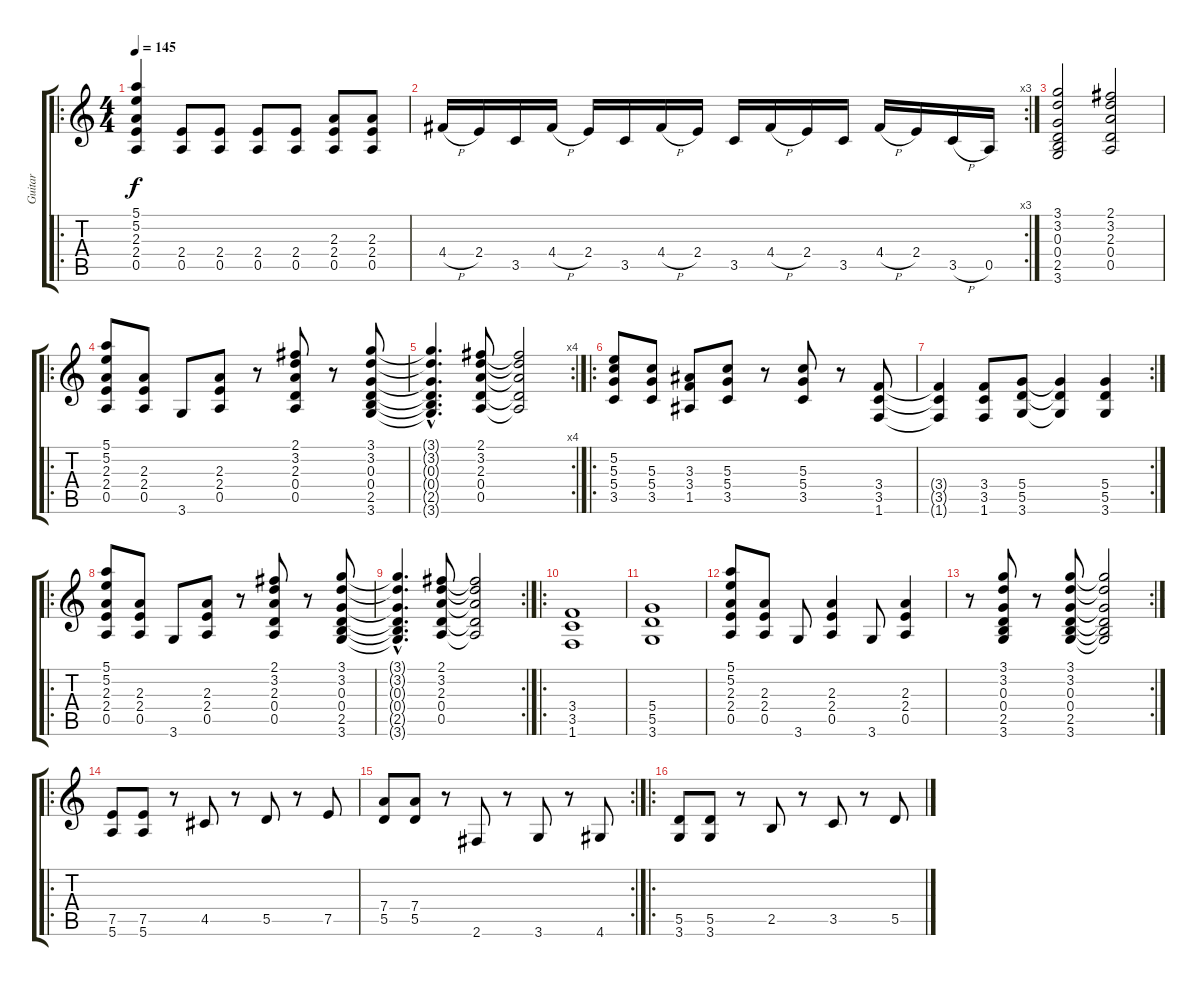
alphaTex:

\track ("Guitar" "Guitar") {instrument distortionguitar}
\staff {score tabs}
\tuning (E4 B3 G3 D3 A2 E2) {hide}
\ro
\ts (4 4)
\tempo 145
\clef g2
\ks c
(5.1 5.2 2.3 2.4 0.5).4{dy f instrument distortionguitar} (2.4 0.5).8 (2.4 0.5).8 (2.4 0.5).8 (2.4 0.5).8 (2.3 2.4 0.5).8 (2.3 2.4 0.5).8 |
\rc 3
4.4{h}.16 2.4.16 3.5.16 4.4{h}.16 2.4.16 3.5.16 4.4{h}.16 2.4.16 3.5.16 4.4{h}.16 2.4.16 3.5.16 4.4{h}.16 2.4.16 3.5{h}.16 0.5.16 |
(3.1 3.2 0.3 0.4 2.5 3.6).2 (2.1 3.2 2.3 0.4 0.5).2 |
\ro
(5.1 5.2 2.3 2.4 0.5).8 (2.3 2.4 0.5).8 3.6.8 (2.3 2.4 0.5).8 r.8 (2.1 3.2 2.3 0.4 0.5).8 r.8 (3.1 3.2 0.3 0.4 2.5 3.6).8 |
\rc 4
(3.1{hac t} 3.2{hac t} 0.3{hac t} 0.4{hac t} 2.5{hac t} 3.6{hac t}).4{d} (2.1 3.2 2.3 0.4 0.5).8 (2.1{t} 3.2{t} 2.3{t} 0.4{t} 0.5{t}).2 |
\ro
(5.2 5.3 5.4 3.5).8 (5.3 5.4 3.5).8 (3.3 3.4 1.5).8 (5.3 5.4 3.5).8 r.8 (5.3 5.4 3.5).8 r.8 (3.4 3.5 1.6).8 |
\rc 2
(3.4{t} 3.5{t} 1.6{t}).4 (3.4 3.5 1.6).8 (5.4 5.5 3.6).8 (5.4{t} 5.5{t} 3.6{t}).4 (5.4 5.5 3.6).4 |
\ro
(5.1 5.2 2.3 2.4 0.5).8 (2.3 2.4 0.5).8 3.6.8 (2.3 2.4 0.5).8 r.8 (2.1 3.2 2.3 0.4 0.5).8 r.8 (3.1 3.2 0.3 0.4 2.5 3.6).8 |
\rc 2
(3.1{hac t} 3.2{hac t} 0.3{hac t} 0.4{hac t} 2.5{hac t} 3.6{hac t}).4{d} (2.1 3.2 2.3 0.4 0.5).8 (2.1{t} 3.2{t} 2.3{t} 0.4{t} 0.5{t}).2 |
\ro
(3.4 3.5 1.6).1 |
(5.4 5.5 3.6).1 |
(5.1 5.2 2.3 2.4 0.5).8 (2.3 2.4 0.5).8 3.6.8 (2.3 2.4 0.5).4 3.6.8 (2.3 2.4 0.5).4 |
\rc 2
r.8 (3.1 3.2 0.3 0.4 2.5 3.6).8 r.8 (3.1 3.2 0.3 0.4 2.5 3.6).8 (3.1{t} 3.2{t} 0.3{t} 0.4{t} 2.5{t} 3.6{t}).2 |
\ro
(7.5 5.6).8 (7.5 5.6).8 r.8 4.5.8 r.8 5.5.8 r.8 7.5.8 |
\rc 2
(7.4 5.5).8 (7.4 5.5).8 r.8 2.6.8 r.8 3.6.8 r.8 4.6.8 |
\ro
(5.5 3.6).8 (5.5 3.6).8 r.8 2.5.8 r.8 3.5.8 r.8 5.5.8
